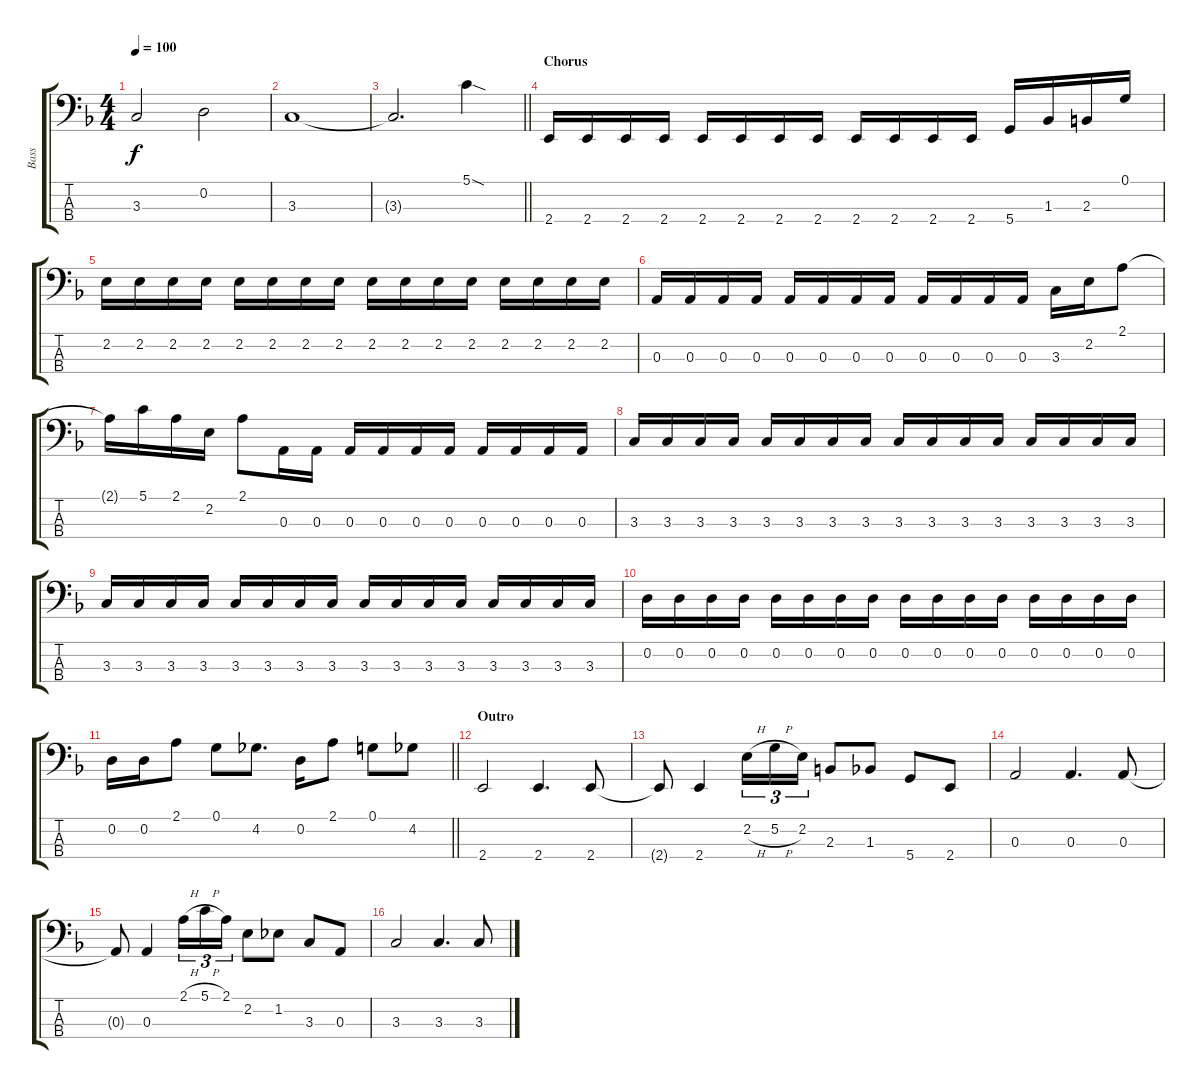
\track ("Bass" "Bass") {instrument electricbassfinger}
\staff {score tabs}
\tuning (G2 D2 A1 D1) {hide}
\ts (4 4)
\tempo 100
\clef f4
\ks dminor
3.3.2{dy f} 0.2.2 |
3.3.1 |
\barLineRight lightlight
3.3{t}.2{d} 5.1{sod}.4 |
\section ("" "Chorus")
2.4.16 2.4.16 2.4.16 2.4.16 2.4.16 2.4.16 2.4.16 2.4.16 2.4.16 2.4.16 2.4.16 2.4.16 5.4.16 1.3.16 2.3.16 0.1.16 |
2.2.16 2.2.16 2.2.16 2.2.16 2.2.16 2.2.16 2.2.16 2.2.16 2.2.16 2.2.16 2.2.16 2.2.16 2.2.16 2.2.16 2.2.16 2.2.16 |
0.3.16 0.3.16 0.3.16 0.3.16 0.3.16 0.3.16 0.3.16 0.3.16 0.3.16 0.3.16 0.3.16 0.3.16 3.3.16 2.2.16 2.1.8 |
2.1{t}.16 5.1.16 2.1.16 2.2.16 2.1.8 0.3.16 0.3.16 0.3.16 0.3.16 0.3.16 0.3.16 0.3.16 0.3.16 0.3.16 0.3.16 |
3.3.16 3.3.16 3.3.16 3.3.16 3.3.16 3.3.16 3.3.16 3.3.16 3.3.16 3.3.16 3.3.16 3.3.16 3.3.16 3.3.16 3.3.16 3.3.16 |
3.3.16 3.3.16 3.3.16 3.3.16 3.3.16 3.3.16 3.3.16 3.3.16 3.3.16 3.3.16 3.3.16 3.3.16 3.3.16 3.3.16 3.3.16 3.3.16 |
0.2.16 0.2.16 0.2.16 0.2.16 0.2.16 0.2.16 0.2.16 0.2.16 0.2.16 0.2.16 0.2.16 0.2.16 0.2.16 0.2.16 0.2.16 0.2.16 |
\barLineRight lightlight
0.2.16 0.2.16 2.1.8 0.1.8 4.2.8{d} 0.2.16 2.1.8 0.1.8 4.2.8 |
\section ("" "Outro")
2.4.2 2.4.4{d} 2.4.8 |
2.4{t}.8 2.4.4 2.2{h}.16{tu (3 2)} 5.2{h}.16{tu (3 2)} 2.2.16{tu (3 2)} 2.3.8 1.3.8 5.4.8 2.4.8 |
0.3.2 0.3.4{d} 0.3.8 |
0.3{t}.8 0.3.4 2.1{h}.16{tu (3 2)} 5.1{h}.16{tu (3 2)} 2.1.16{tu (3 2)} 2.2.8 1.2.8 3.3.8 0.3.8 |
3.3.2 3.3.4{d} 3.3.8
